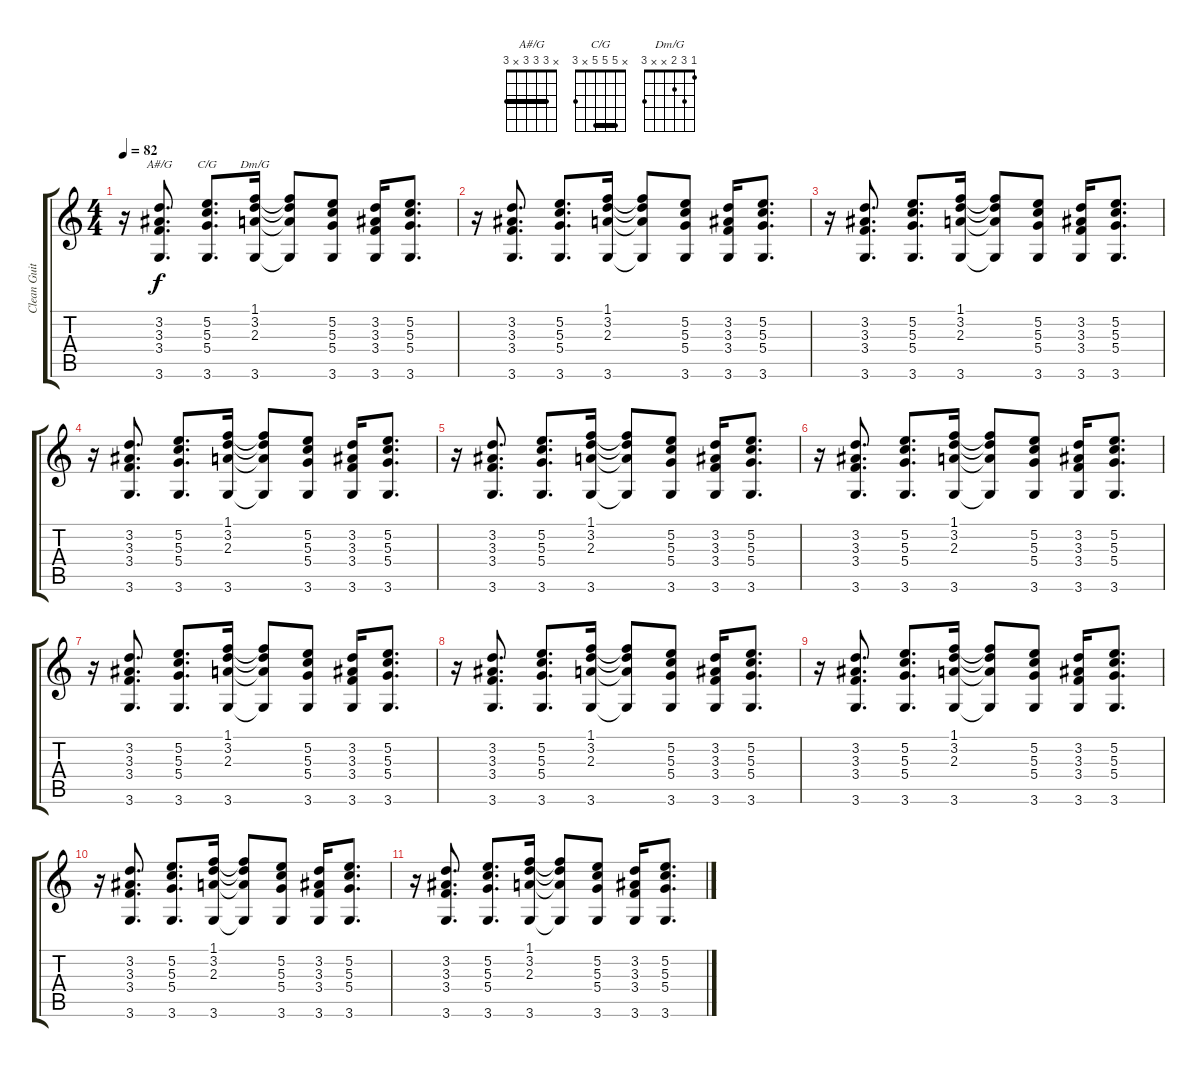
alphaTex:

\track ("Clean Guitar" "Clean Guit") {instrument electricguitarclean}
\staff {score tabs}
\tuning (E4 B3 G3 D3 A2 E2) {hide}
\chord ("A#/G" x 3 3 3 x 3) {barre 3}
\chord ("C/G" x 5 5 5 x 3) {barre 5}
\chord ("Dm/G" 1 3 2 x x 3)
\ts (4 4)
\tempo 82
\clef g2
\ks c
r.16{dy f} (3.2 3.3 3.4 3.6).8{d ch "A#/G"} (5.2 5.3 5.4 3.6).8{d ch "C/G"} (1.1 3.2 2.3 3.6).16{ch "Dm/G"} (1.1{t} 3.2{t} 2.3{t} 3.6{t}).8 (5.2 5.3 5.4 3.6).8 (3.2 3.3 3.4 3.6).16 (5.2 5.3 5.4 3.6).8{d} |
r.16 (3.2 3.3 3.4 3.6).8{d} (5.2 5.3 5.4 3.6).8{d} (1.1 3.2 2.3 3.6).16 (1.1{t} 3.2{t} 2.3{t} 3.6{t}).8 (5.2 5.3 5.4 3.6).8 (3.2 3.3 3.4 3.6).16 (5.2 5.3 5.4 3.6).8{d} |
r.16 (3.2 3.3 3.4 3.6).8{d} (5.2 5.3 5.4 3.6).8{d} (1.1 3.2 2.3 3.6).16 (1.1{t} 3.2{t} 2.3{t} 3.6{t}).8 (5.2 5.3 5.4 3.6).8 (3.2 3.3 3.4 3.6).16 (5.2 5.3 5.4 3.6).8{d} |
r.16 (3.2 3.3 3.4 3.6).8{d} (5.2 5.3 5.4 3.6).8{d} (1.1 3.2 2.3 3.6).16 (1.1{t} 3.2{t} 2.3{t} 3.6{t}).8 (5.2 5.3 5.4 3.6).8 (3.2 3.3 3.4 3.6).16 (5.2 5.3 5.4 3.6).8{d} |
r.16 (3.2 3.3 3.4 3.6).8{d} (5.2 5.3 5.4 3.6).8{d} (1.1 3.2 2.3 3.6).16 (1.1{t} 3.2{t} 2.3{t} 3.6{t}).8 (5.2 5.3 5.4 3.6).8 (3.2 3.3 3.4 3.6).16 (5.2 5.3 5.4 3.6).8{d} |
r.16 (3.2 3.3 3.4 3.6).8{d} (5.2 5.3 5.4 3.6).8{d} (1.1 3.2 2.3 3.6).16 (1.1{t} 3.2{t} 2.3{t} 3.6{t}).8 (5.2 5.3 5.4 3.6).8 (3.2 3.3 3.4 3.6).16 (5.2 5.3 5.4 3.6).8{d} |
r.16 (3.2 3.3 3.4 3.6).8{d} (5.2 5.3 5.4 3.6).8{d} (1.1 3.2 2.3 3.6).16 (1.1{t} 3.2{t} 2.3{t} 3.6{t}).8 (5.2 5.3 5.4 3.6).8 (3.2 3.3 3.4 3.6).16 (5.2 5.3 5.4 3.6).8{d} |
r.16 (3.2 3.3 3.4 3.6).8{d} (5.2 5.3 5.4 3.6).8{d} (1.1 3.2 2.3 3.6).16 (1.1{t} 3.2{t} 2.3{t} 3.6{t}).8 (5.2 5.3 5.4 3.6).8 (3.2 3.3 3.4 3.6).16 (5.2 5.3 5.4 3.6).8{d} |
r.16 (3.2 3.3 3.4 3.6).8{d} (5.2 5.3 5.4 3.6).8{d} (1.1 3.2 2.3 3.6).16 (1.1{t} 3.2{t} 2.3{t} 3.6{t}).8 (5.2 5.3 5.4 3.6).8 (3.2 3.3 3.4 3.6).16 (5.2 5.3 5.4 3.6).8{d} |
r.16 (3.2 3.3 3.4 3.6).8{d} (5.2 5.3 5.4 3.6).8{d} (1.1 3.2 2.3 3.6).16 (1.1{t} 3.2{t} 2.3{t} 3.6{t}).8 (5.2 5.3 5.4 3.6).8 (3.2 3.3 3.4 3.6).16 (5.2 5.3 5.4 3.6).8{d} |
r.16 (3.2 3.3 3.4 3.6).8{d} (5.2 5.3 5.4 3.6).8{d} (1.1 3.2 2.3 3.6).16 (1.1{t} 3.2{t} 2.3{t} 3.6{t}).8 (5.2 5.3 5.4 3.6).8 (3.2 3.3 3.4 3.6).16 (5.2 5.3 5.4 3.6).8{d}
